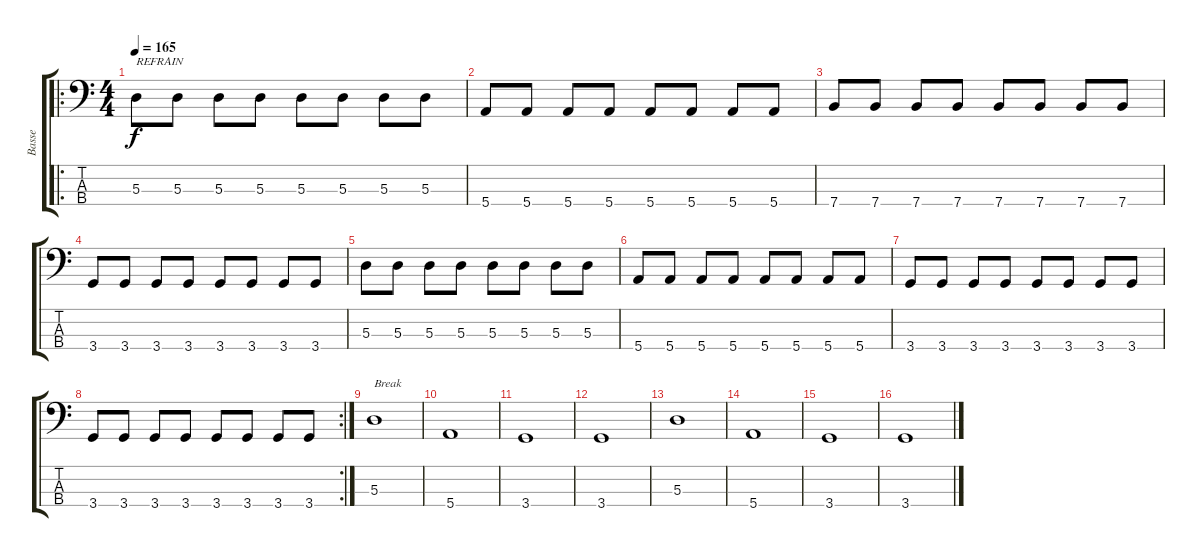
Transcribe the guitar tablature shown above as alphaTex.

\track ("Basse" "Basse") {instrument electricbassfinger}
\staff {score tabs}
\tuning (G2 D2 A1 E1) {hide}
\ro
\ts (4 4)
\tempo 165
\clef f4
\ks c
5.3.8{txt "REFRAIN" dy f} 5.3.8 5.3.8 5.3.8 5.3.8 5.3.8 5.3.8 5.3.8 |
5.4.8 5.4.8 5.4.8 5.4.8 5.4.8 5.4.8 5.4.8 5.4.8 |
7.4.8 7.4.8 7.4.8 7.4.8 7.4.8 7.4.8 7.4.8 7.4.8 |
3.4.8 3.4.8 3.4.8 3.4.8 3.4.8 3.4.8 3.4.8 3.4.8 |
5.3.8 5.3.8 5.3.8 5.3.8 5.3.8 5.3.8 5.3.8 5.3.8 |
5.4.8 5.4.8 5.4.8 5.4.8 5.4.8 5.4.8 5.4.8 5.4.8 |
3.4.8 3.4.8 3.4.8 3.4.8 3.4.8 3.4.8 3.4.8 3.4.8 |
\rc 2
3.4.8 3.4.8 3.4.8 3.4.8 3.4.8 3.4.8 3.4.8 3.4.8 |
5.3.1{txt "Break"} |
5.4.1 |
3.4.1 |
3.4.1 |
5.3.1 |
5.4.1 |
3.4.1 |
3.4.1
